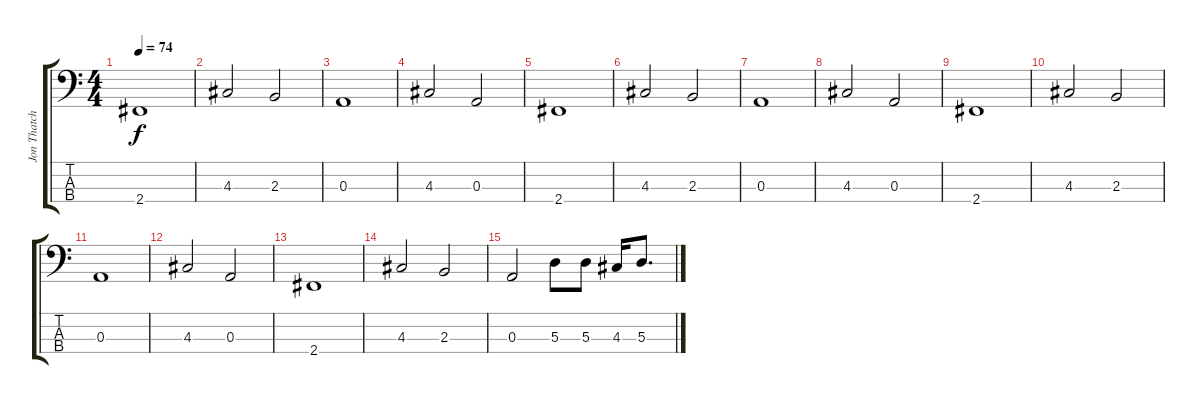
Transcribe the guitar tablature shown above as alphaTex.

\track ("Jon Thatcher" "Jon Thatch") {instrument electricbassfinger}
\staff {score tabs}
\tuning (G2 D2 A1 E1) {hide}
\ts (4 4)
\tempo 74
\clef f4
\ks c
2.4.1{dy f} |
4.3.2 2.3.2 |
0.3.1 |
4.3.2 0.3.2 |
2.4.1 |
4.3.2 2.3.2 |
0.3.1 |
4.3.2 0.3.2 |
2.4.1 |
4.3.2 2.3.2 |
0.3.1 |
4.3.2 0.3.2 |
2.4.1 |
4.3.2 2.3.2 |
0.3.2 5.3.8 5.3.8 4.3.16 5.3.8{d}
